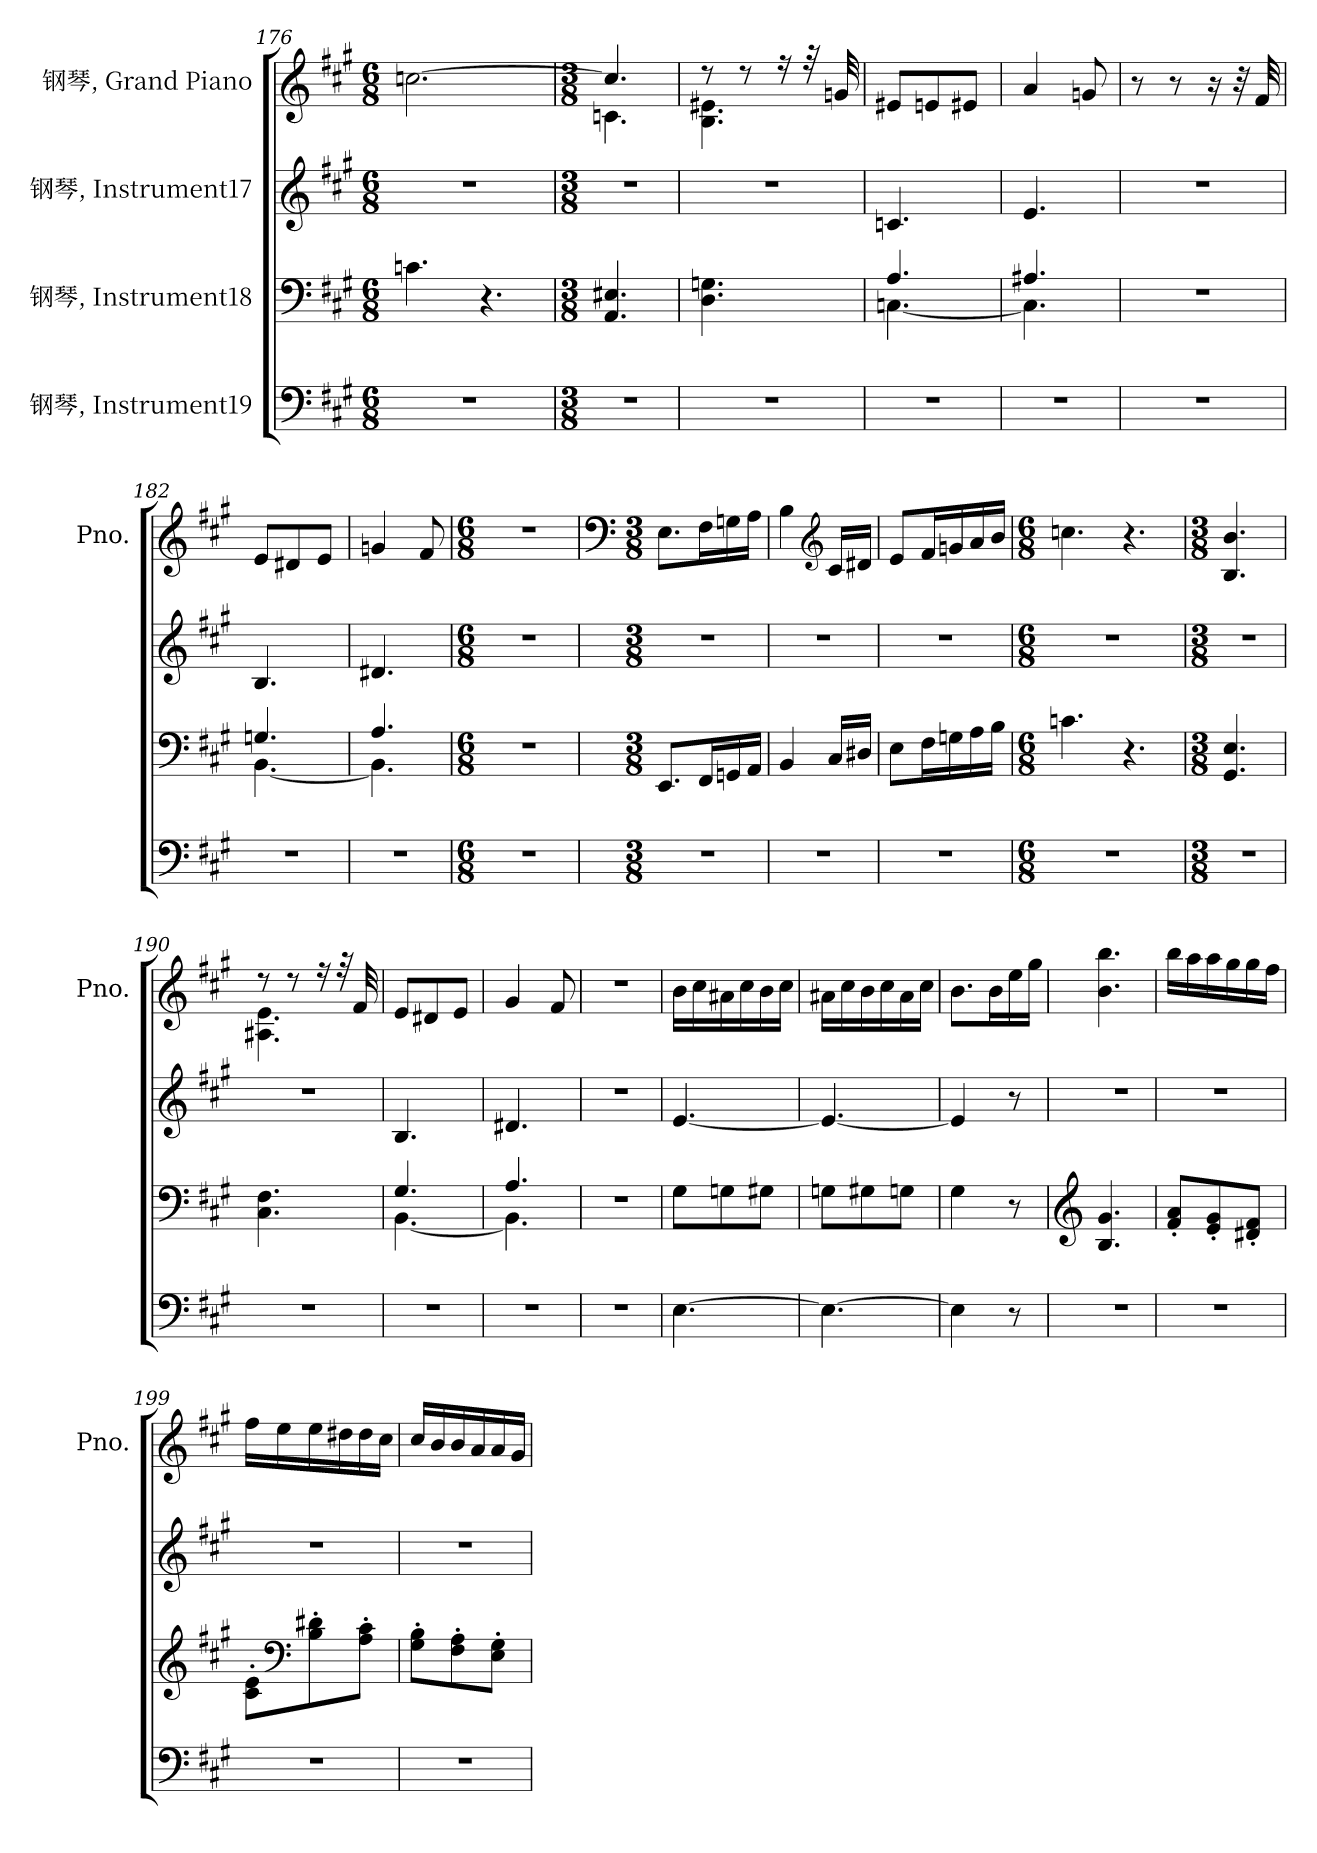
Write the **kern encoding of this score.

**kern	**kern	**kern	**kern
*part4	*part3	*part2	*part1
*staff4	*staff3	*staff2	*staff1
*I"钢琴, Instrument19	*I"钢琴, Instrument18	*I"钢琴, Instrument17	*I"钢琴, Grand Piano
*	*	*	*I'Pno.
*clefF4	*clefF4	*clefG2	*clefG2
*k[f#c#g#]	*k[f#c#g#]	*k[f#c#g#]	*k[f#c#g#]
*M6/8	*M6/8	*M6/8	*M6/8
=176	=176	=176	=176
2.r	4.cn\	2.r	[2.ccn\
.	4.r	.	.
=177	=177	=177	=177
*M3/8	*M3/8	*M3/8	*M3/8
*	*	*	*^
4.r	4.AA/ 4.E#X/	4.r	4.cc/]	4.cn\
=178	=178	=178	=178	=178
4.r	4.D\ 4.Gn\	4.r	8r	4.B\ 4.e#X\
.	.	.	8r	.
.	.	.	16r	.
.	.	.	32r	.
.	.	.	32gn/	.
*	*	*	*v	*v
!!LO:PB:g=z
=179	=179	=179	=179
*	*^	*	*
4.r	4.A/	[4.Cn\	4.cn/	8e#X/L
.	.	.	.	8en/
.	.	.	.	8e#X/J
=180	=180	=180	=180	=180
4.r	4.A#X/	4.C\]	4.e/	4a/
.	.	.	.	8gn/
*	*v	*v	*	*
=181	=181	=181	=181
4.r	4.r	4.r	8r
.	.	.	8r
.	.	.	16r
.	.	.	32r
.	.	.	32f#/
=182	=182	=182	=182
*	*^	*	*
4.r	4.Gn/	[4.BB\	4.B/	8e/L
.	.	.	.	8d#X/
.	.	.	.	8e/J
=183	=183	=183	=183	=183
4.r	4.A/	4.BB\]	4.d#X/	4gn/
.	.	.	.	8f#/
*	*v	*v	*	*
=184	=184	=184	=184
*M6/8	*M6/8	*M6/8	*M6/8
2.r	2.r	2.r	2.r
=185	=185	=185	=185
*	*	*	*clefF4
*M3/8	*M3/8	*M3/8	*M3/8
4.r	8.EE/L	4.r	8.E\L
.	16FF#/L	.	16F#\L
.	16GGn/	.	16Gn\
.	16AA/JJ	.	16A\JJ
!!LO:LB:g=z
=186	=186	=186	=186
4.r	4BB/	4.r	4B\
*	*	*	*clefG2
.	16C#/LL	.	16c#/LL
.	16D#X/JJ	.	16d#X/JJ
=187	=187	=187	=187
4.r	8E\L	4.r	8e/L
.	16F#\L	.	16f#/L
.	16Gn\	.	16gn/
.	16A\	.	16a/
.	16B\JJ	.	16b/JJ
=188	=188	=188	=188
*M6/8	*M6/8	*M6/8	*M6/8
2.r	4.cn\	2.r	4.ccn\
.	4.r	.	4.r
=189	=189	=189	=189
*M3/8	*M3/8	*M3/8	*M3/8
4.r	4.GG#/ 4.E/	4.r	4.B/ 4.b/
=190	=190	=190	=190
*	*	*	*^
4.r	4.C#\ 4.F#\	4.r	8r	4.A#X\ 4.e\
.	.	.	8r	.
.	.	.	16r	.
.	.	.	32r	.
.	.	.	32f#/	.
*	*	*	*v	*v
=191	=191	=191	=191
*	*^	*	*
4.r	4.G#/	[4.BB\	4.B/	8e/L
.	.	.	.	8d#X/
.	.	.	.	8e/J
=192	=192	=192	=192	=192
4.r	4.A/	4.BB\]	4.d#X/	4g#/
.	.	.	.	8f#/
*	*v	*v	*	*
=193	=193	=193	=193
4.r	4.r	4.r	4.r
!!LO:LB:g=z
=194	=194	=194	=194
[4.E\	8G#\L	[4.e/	16b\LL
.	.	.	16cc#\
.	8Gn\	.	16a#X\
.	.	.	16cc#\
.	8G#X\J	.	16b\
.	.	.	16cc#\JJ
=195	=195	=195	=195
4.E\_	8Gn\L	4.e/_	16a#X\LL
.	.	.	16cc#\
.	8G#X\	.	16b\
.	.	.	16cc#\
.	8Gn\J	.	16a#\
.	.	.	16cc#\JJ
=196	=196	=196	=196
4E\]	4G#\	4e/]	8.b\L
.	.	.	16b\L
8r	8r	8r	16ee\
.	.	.	16gg#\JJ
=197	=197	=197	=197
*	*clefG2	*	*
4.r	4.B/ 4.g#/	4.r	4.b\ 4.bb\
=198	=198	=198	=198
4.r	8f#/' 8a/'L	4.r	16bb\LL
.	.	.	16aa\
.	8e/' 8g#/'	.	16aa\
.	.	.	16gg#\
.	8d#X/' 8f#/'J	.	16gg#\
.	.	.	16ff#\JJ
=199	=199	=199	=199
4.r	8c#\' 8e\'L	4.r	16ff#\LL
.	.	.	16ee\
*	*clefF4	*	*
.	8B\' 8d#X\'	.	16ee\
.	.	.	16dd#X\
.	8A\' 8c#\'J	.	16dd#\
.	.	.	16cc#\JJ
!!LO:PB:g=z
=200	=200	=200	=200
4.r	8G#\' 8B\'L	4.r	16cc#/LL
.	.	.	16b/
.	8F#\' 8A\'	.	16b/
.	.	.	16a/
.	8E\' 8G#\'J	.	16a/
.	.	.	16g#/JJ
=	=	=	=
*-	*-	*-	*-
